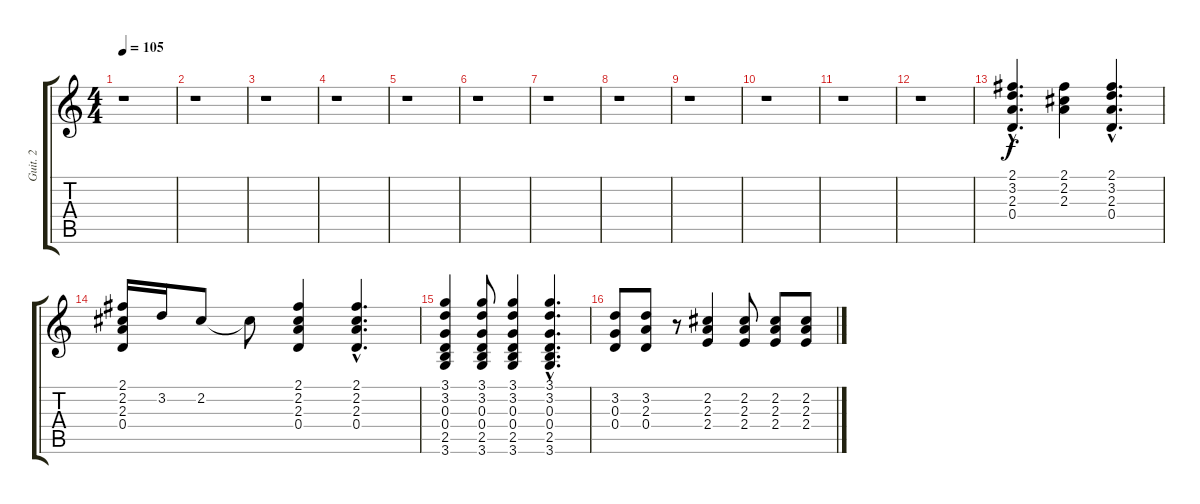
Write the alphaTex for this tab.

\track ("Guit. 2" "Guit. 2") {instrument electricguitarjazz}
\staff {score tabs}
\tuning (E4 B3 G3 D3 A2 E2) {hide}
\ts (4 4)
\tempo 105
\clef g2
\ks c
r.1{dy f} |
r.1 |
r.1 |
r.1 |
r.1 |
r.1 |
r.1 |
r.1 |
r.1 |
r.1 |
r.1 |
r.1 |
(2.1{hac} 3.2{hac} 2.3{hac} 0.4{hac}).4{d} (2.1 2.2 2.3).4 (2.1{hac} 3.2{hac} 2.3{hac} 0.4{hac}).4{d} |
(2.1 2.2 2.3 0.4).16 3.2.16 2.2.8 2.2{t}.8 (2.1 2.2 2.3 0.4).4 (2.1{hac} 2.2{hac} 2.3{hac} 0.4{hac}).4{d} |
(3.1 3.2 0.3 0.4 2.5 3.6).4 (3.1 3.2 0.3 0.4 2.5 3.6).8 (3.1 3.2 0.3 0.4 2.5 3.6).4 (3.1{hac} 3.2{hac} 0.3{hac} 0.4{hac} 2.5{hac} 3.6{hac}).4{d} |
(3.2 0.3 0.4).8 (3.2 2.3 0.4).8 r.8 (2.2 2.3 2.4).4 (2.2 2.3 2.4).8 (2.2 2.3 2.4).8 (2.2 2.3 2.4).8
